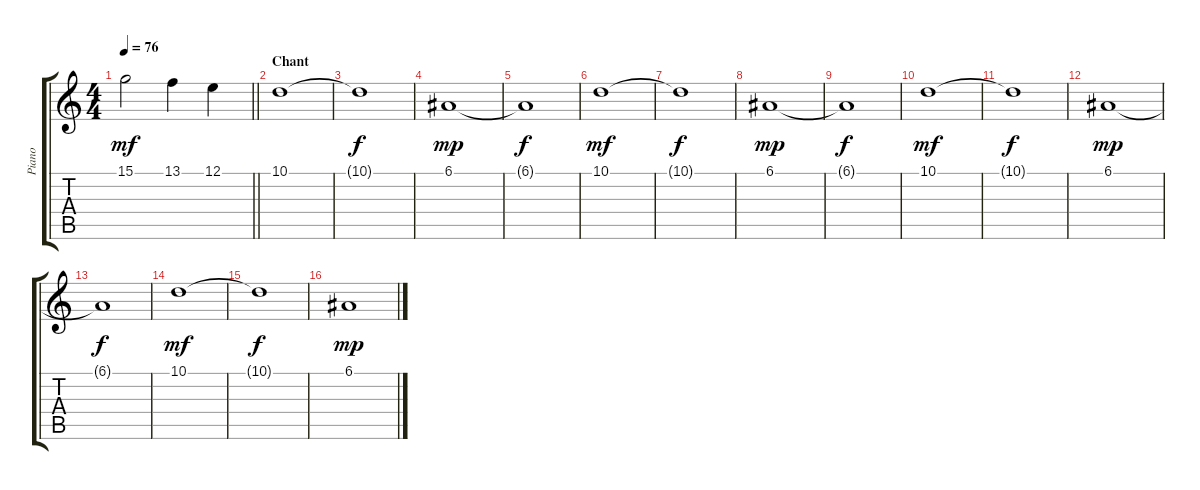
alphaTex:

\track ("Piano" "Piano") {instrument electricpiano1}
\staff {score tabs}
\tuning (E4 B3 G3 D3 A2 E2) {hide}
\ts (4 4)
\tempo 76
\clef g2
\barLineRight lightlight
\ks c
15.1{t}.2{dy mf} 13.1.4 12.1.4 |
\section ("" "Chant")
10.1.1 |
10.1{t}.1{dy f} |
6.1.1{dy mp} |
6.1{t}.1{dy f} |
10.1.1{dy mf} |
10.1{t}.1{dy f} |
6.1.1{dy mp} |
6.1{t}.1{dy f} |
10.1.1{dy mf} |
10.1{t}.1{dy f} |
6.1.1{dy mp} |
6.1{t}.1{dy f} |
10.1.1{dy mf} |
10.1{t}.1{dy f} |
6.1.1{dy mp}
